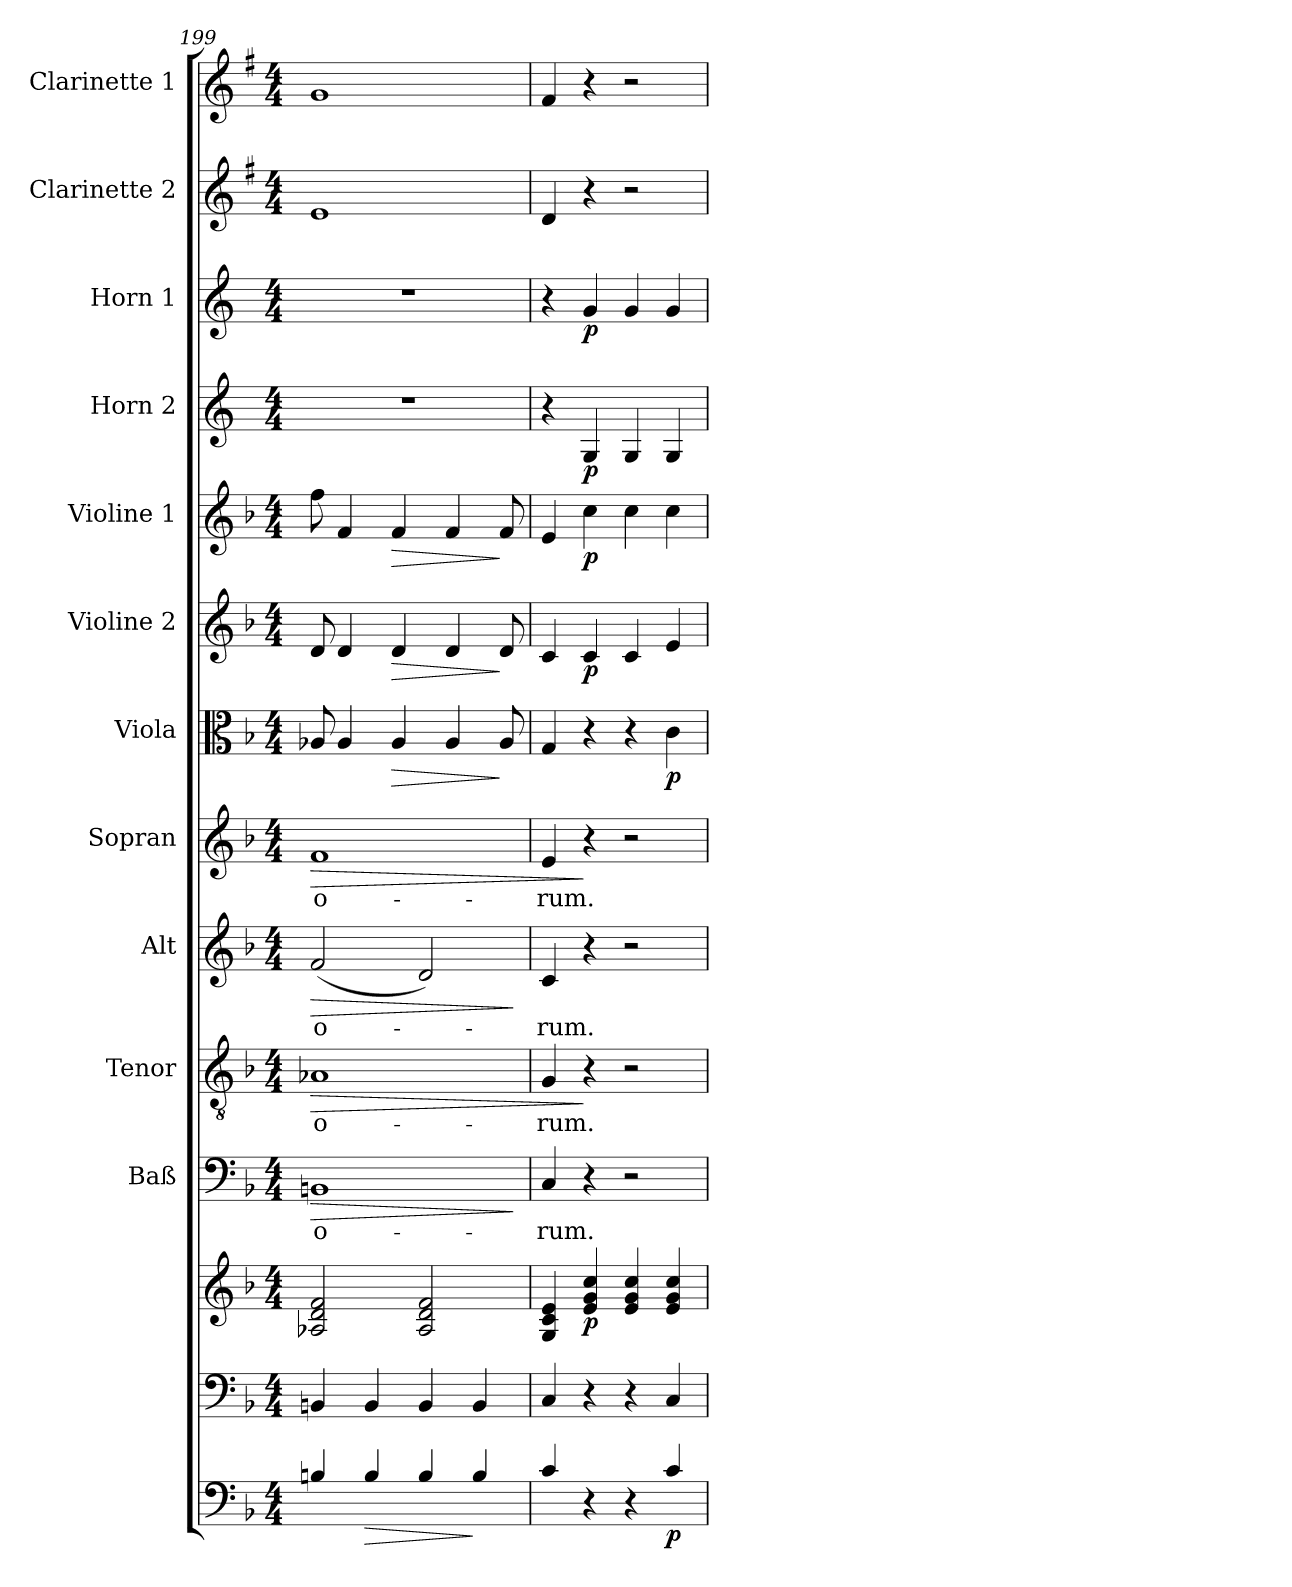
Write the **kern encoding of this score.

**kern	**dynam	**kern	**kern	**dynam	**kern	**text	**dynam	**kern	**text	**dynam	**kern	**text	**dynam	**kern	**text	**dynam	**kern	**dynam	**kern	**dynam	**kern	**dynam	**kern	**dynam	**kern	**dynam	**kern	**kern
*part13	*part13	*part12	*part12	*part12	*part11	*part11	*part11	*part10	*part10	*part10	*part9	*part9	*part9	*part8	*part8	*part8	*part7	*part7	*part6	*part6	*part5	*part5	*part4	*part4	*part3	*part3	*part2	*part1
*staff14	*staff14	*staff13	*staff12	*staff12/13	*staff11	*staff11	*staff11	*staff10	*staff10	*staff10	*staff9	*staff9	*staff9	*staff8	*staff8	*staff8	*staff7	*staff7	*staff6	*staff6	*staff5	*staff5	*staff4	*staff4	*staff3	*staff3	*staff2	*staff1
*	*	*	*	*	*I"Baß	*	*	*I"Tenor	*	*	*I"Alt	*	*	*I"Sopran	*	*	*I"Viola	*	*I"Violine 2	*	*I"Violine 1	*	*I"Horn 2	*	*I"Horn 1	*	*I"Clarinette 2	*I"Clarinette 1
*	*	*	*	*	*I'Baß	*	*	*I'Ten	*	*	*I'Alt	*	*	*I'Sop	*	*	*I'Vla.	*	*I'Vln. 2	*	*I'Vln. 1	*	*I'Hrn. 2	*	*I'Hrn. 1	*	*	*
*clefF4	*	*clefF4	*clefG2	*	*clefF4	*	*	*clefGv2	*	*	*clefG2	*	*	*clefG2	*	*	*clefC3	*	*clefG2	*	*clefG2	*	*clefG2	*	*clefG2	*	*clefG2	*clefG2
*ITrd7c12	*	*	*	*	*	*	*	*	*	*	*	*	*	*	*	*	*	*	*	*	*	*	*ITrd4c7	*	*ITrd4c7	*	*ITrd1c2	*ITrd1c2
*k[b-]	*	*k[b-]	*k[b-]	*	*k[b-]	*	*	*k[b-]	*	*	*k[b-]	*	*	*k[b-]	*	*	*k[b-]	*	*k[b-]	*	*k[b-]	*	*k[b-]	*	*k[b-]	*	*k[b-]	*k[b-]
*F:	*	*F:	*F:	*	*F:	*	*	*F:	*	*	*F:	*	*	*F:	*	*	*F:	*	*F:	*	*F:	*	*F:	*	*F:	*	*F:	*F:
*M4/4	*	*M4/4	*M4/4	*	*M4/4	*	*	*M4/4	*	*	*M4/4	*	*	*M4/4	*	*	*M4/4	*	*M4/4	*	*M4/4	*	*M4/4	*	*M4/4	*	*M4/4	*M4/4
=199	=199	=199	=199	=199	=199	=199	=199	=199	=199	=199	=199	=199	=199	=199	=199	=199	=199	=199	=199	=199	=199	=199	=199	=199	=199	=199	=199	=199
!	!	!	!	!	!	!LO:LY:b	!LO:HP:b	!	!LO:LY:b	!LO:HP:b	!	!LO:LY:b	!LO:HP:b	!	!LO:LY:b	!LO:HP:b	!	!	!	!	!	!	!	!	!	!	!	!
4BBn/	.	4BBn/	2A-X/ 2d/ 2f/	.	1BBn	-o-	>	1A-X	-o-	>	(<2f/	-o-	>	1f	-o-	>	8A-X/	.	8d/	.	8ff\	.	1r	.	1r	.	1d	1f
.	.	.	.	.	.	.	.	.	.	.	.	.	.	.	.	.	4A-/	.	4d/	.	4f/	.	.	.	.	.	.	.
!	!LO:HP:b	!	!	!	!	!	!	!	!	!	!	!	!	!	!	!	!	!	!	!	!	!	!	!	!	!	!	!
4BB/	>	4BB/	.	.	.	.	.	.	.	.	.	.	.	.	.	.	.	.	.	.	.	.	.	.	.	.	.	.
!	!	!	!	!	!	!	!	!	!	!	!	!	!	!	!	!	!	!LO:HP:b	!	!LO:HP:b	!	!LO:HP:b	!	!	!	!	!	!
.	.	.	.	.	.	.	.	.	.	.	.	.	.	.	.	.	4A-/	>	4d/	>	4f/	>	.	.	.	.	.	.
4BB/	.	4BB/	2A-/ 2d/ 2f/	.	.	.	.	.	.	.	2d/)	.	.	.	.	.	.	.	.	.	.	.	.	.	.	.	.	.
.	.	.	.	.	.	.	.	.	.	.	.	.	.	.	.	.	4A-/	.	4d/	.	4f/	.	.	.	.	.	.	.
4BB/	]	4BB/	.	.	.	.	.	.	.	.	.	.	.	.	.	.	.	.	.	.	.	.	.	.	.	.	.	.
.	.	.	.	.	.	.	.	.	.	.	.	.	.	.	.	.	8A-/	]	8d/	]	8f/	]	.	.	.	.	.	.
.	.	.	.	.	.	.	]	.	.	.	.	.	]	.	.	.	.	.	.	.	.	.	.	.	.	.	.	.
=200	=200	=200	=200	=200	=200	=200	=200	=200	=200	=200	=200	=200	=200	=200	=200	=200	=200	=200	=200	=200	=200	=200	=200	=200	=200	=200	=200	=200
!	!	!	!	!	!	!LO:LY:b	!	!	!LO:LY:b	!	!	!LO:LY:b	!	!	!LO:LY:b	!	!	!	!	!	!	!	!	!	!	!	!	!
4C/	.	4C/	4G/ 4c/ 4e/	.	4C/	-rum.	.	4G/	-rum.	.	4c/	-rum.	.	4e/	-rum.	.	4G/	.	4c/	.	4e/	.	4r	.	4r	.	4c/	4e/
!	!	!	!	!LO:DY:b	!	!	!	!	!	!	!	!	!	!	!	!	!	!	!	!LO:DY:b	!	!LO:DY:b	!	!LO:DY:b	!	!LO:DY:b	!	!
4r	.	4r	4e/ 4g/ 4cc/	p	4r	.	.	4r	.	]	4r	.	.	4r	.	]	4r	.	4c/	p	4cc\	p	4C/	p	4c/	p	4r	4r
4r	.	4r	4e/ 4g/ 4cc/	.	2r	.	.	2r	.	.	2r	.	.	2r	.	.	4r	.	4c/	.	4cc\	.	4C/	.	4c/	.	2r	2r
!	!LO:DY:b	!	!	!	!	!	!	!	!	!	!	!	!	!	!	!	!	!LO:DY:b	!	!	!	!	!	!	!	!	!	!
4C/	p	4C/	4e/ 4g/ 4cc/	.	.	.	.	.	.	.	.	.	.	.	.	.	4c\	p	4e/	.	4cc\	.	4C/	.	4c/	.	.	.
=	=	=	=	=	=	=	=	=	=	=	=	=	=	=	=	=	=	=	=	=	=	=	=	=	=	=	=	=
*-	*-	*-	*-	*-	*-	*-	*-	*-	*-	*-	*-	*-	*-	*-	*-	*-	*-	*-	*-	*-	*-	*-	*-	*-	*-	*-	*-	*-
